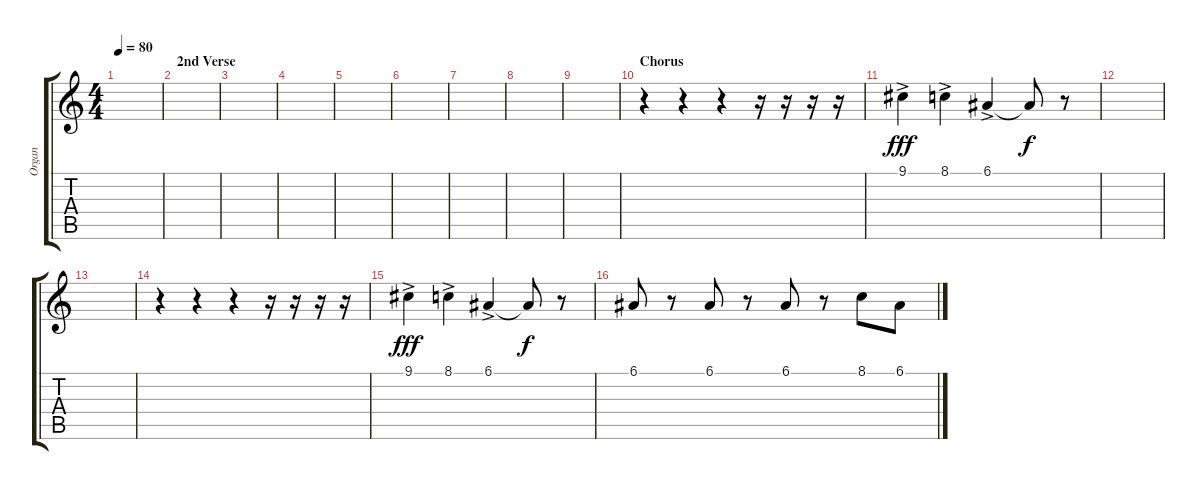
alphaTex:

\track ("Organ" "Organ") {instrument drawbarorgan}
\staff {score tabs}
\tuning (E4 B3 G3 D3 A2 E2) {hide}
\ts (4 4)
\tempo 80
\clef g2
\ks c
|
\section ("" "2nd Verse")
|
|
|
|
|
|
|
|
\section ("" "Chorus")
r.4 r.4 r.4 r.16 r.16 r.16 r.16 |
9.1{ac}.4{dy fff} 8.1{ac}.4 6.1{ac}.4 6.1{t}.8{dy f} r.8 |
|
|
r.4 r.4 r.4 r.16 r.16 r.16 r.16 |
9.1{ac}.4{dy fff} 8.1{ac}.4 6.1{ac}.4 6.1{t}.8{dy f} r.8 |
6.1.8 r.8 6.1.8 r.8 6.1.8 r.8 8.1.8 6.1.8
